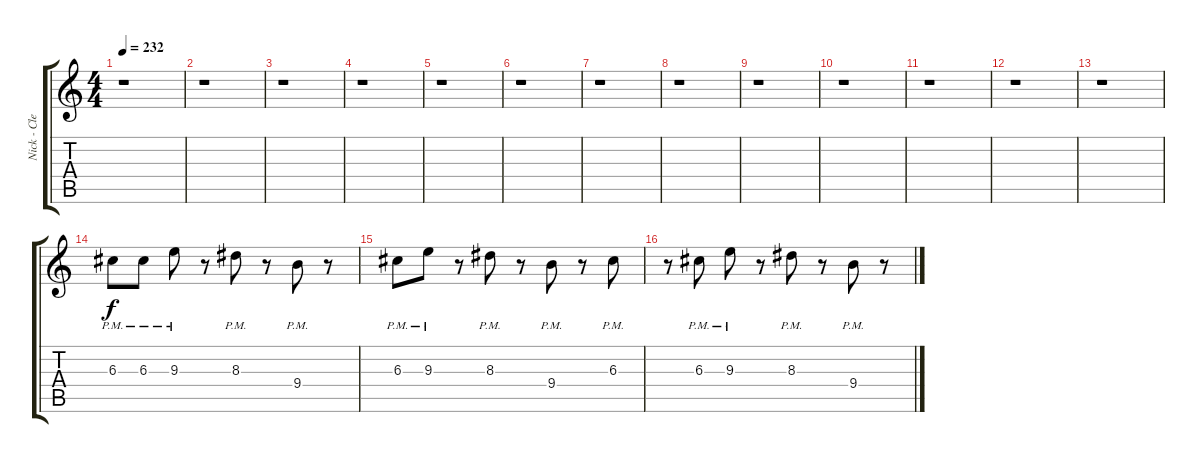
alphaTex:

\track ("Nick - Clean" "Nick - Cle") {instrument electricguitarclean}
\staff {score tabs}
\tuning (E4 B3 G3 D3 A2 E2) {hide}
\ts (4 4)
\tempo 232
\clef g2
\ks c
r.1{dy f} |
r.1 |
r.1 |
r.1 |
r.1 |
r.1 |
r.1 |
r.1 |
r.1 |
r.1 |
r.1 |
r.1 |
r.1 |
6.3{pm}.8 6.3{pm}.8 9.3{pm}.8 r.8 8.3{pm}.8 r.8 9.4{pm}.8 r.8 |
6.3{pm}.8 9.3{pm}.8 r.8 8.3{pm}.8 r.8 9.4{pm}.8 r.8 6.3{pm}.8 |
r.8 6.3{pm}.8 9.3{pm}.8 r.8 8.3{pm}.8 r.8 9.4{pm}.8 r.8
